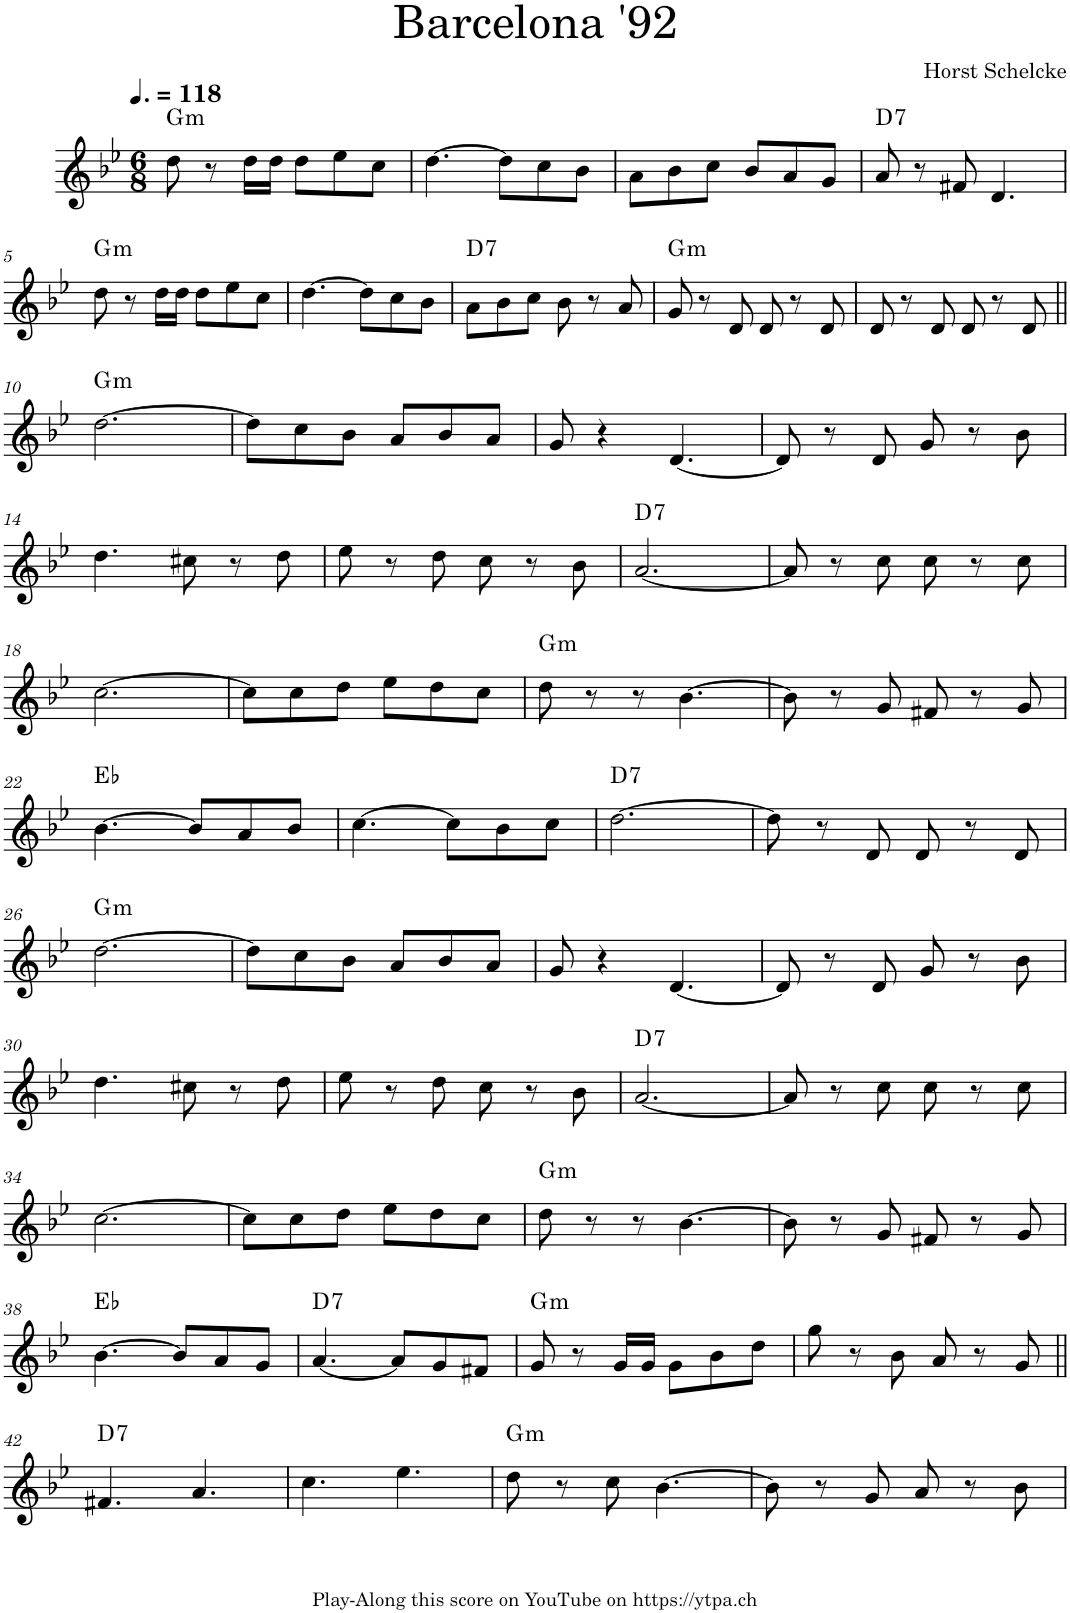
**kern	**harte
*part1	*part1
*staff1	*
*I"Piano	*
*I'Pno.	*
*clefG2	*
*k[b-e-]	*
*M6/8	*
*MM177	*
=1	=1
!	!LO:H:kt=m
8dd\	G:min
8r	.
16dd\LL	.
16dd\JJ	.
8dd\L	.
8ee-\	.
8cc\J	.
=2	=2
[4.dd\	.
8dd\L]	.
8cc\	.
8b-\J	.
=3	=3
8a\L	.
8b-\	.
8cc\J	.
8b-/L	.
8a/	.
8g/J	.
=4	=4
!	!LO:H:kt=7
8a/	D:7
8r	.
8f#X/	.
4.d/	.
!!LO:LB:g=z
=5	=5
!	!LO:H:kt=m
8dd\	G:min
8r	.
16dd\LL	.
16dd\JJ	.
8dd\L	.
8ee-\	.
8cc\J	.
=6	=6
[4.dd\	.
8dd\L]	.
8cc\	.
8b-\J	.
=7	=7
!	!LO:H:kt=7
8a\L	D:7
8b-\	.
8cc\J	.
8b-\	.
8r	.
8a/	.
=8	=8
!	!LO:H:kt=m
8g/	G:min
8r	.
8d/	.
8d/	.
8r	.
8d/	.
=9	=9
8d/	.
8r	.
8d/	.
8d/	.
8r	.
8d/	.
!!LO:LB:g=z
=10||	=10||
!	!LO:H:kt=m
[2.dd\	G:min
=11	=11
8dd\L]	.
8cc\	.
8b-\J	.
8a/L	.
8b-/	.
8a/J	.
=12	=12
8g/	.
4r	.
[4.d/	.
=13	=13
8d/]	.
8r	.
8d/	.
8g/	.
8r	.
8b-\	.
!!LO:LB:g=z
=14	=14
4.dd\	.
8cc#X\	.
8r	.
8dd\	.
=15	=15
8ee-\	.
8r	.
8dd\	.
8cc\	.
8r	.
8b-\	.
=16	=16
!	!LO:H:kt=7
[2.a/	D:7
=17	=17
8a/]	.
8r	.
8cc\	.
8cc\	.
8r	.
8cc\	.
!!LO:LB:g=z
=18	=18
[2.cc\	.
=19	=19
8cc\L]	.
8cc\	.
8dd\J	.
8ee-\L	.
8dd\	.
8cc\J	.
=20	=20
!	!LO:H:kt=m
8dd\	G:min
8r	.
8r	.
[4.b-\	.
=21	=21
8b-\]	.
8r	.
8g/	.
8f#X/	.
8r	.
8g/	.
!!LO:LB:g=z
=22	=22
[4.b-\	Eb:maj
8b-/L]	.
8a/	.
8b-/J	.
=23	=23
[4.cc\	.
8cc\L]	.
8b-\	.
8cc\J	.
=24	=24
!	!LO:H:kt=7
[2.dd\	D:7
=25	=25
8dd\]	.
8r	.
8d/	.
8d/	.
8r	.
8d/	.
!!LO:LB:g=z
=26	=26
!	!LO:H:kt=m
[2.dd\	G:min
=27	=27
8dd\L]	.
8cc\	.
8b-\J	.
8a/L	.
8b-/	.
8a/J	.
=28	=28
8g/	.
4r	.
[4.d/	.
=29	=29
8d/]	.
8r	.
8d/	.
8g/	.
8r	.
8b-\	.
!!LO:LB:g=z
=30	=30
4.dd\	.
8cc#X\	.
8r	.
8dd\	.
=31	=31
8ee-\	.
8r	.
8dd\	.
8cc\	.
8r	.
8b-\	.
=32	=32
!	!LO:H:kt=7
[2.a/	D:7
=33	=33
8a/]	.
8r	.
8cc\	.
8cc\	.
8r	.
8cc\	.
!!LO:LB:g=z
=34	=34
[2.cc\	.
=35	=35
8cc\L]	.
8cc\	.
8dd\J	.
8ee-\L	.
8dd\	.
8cc\J	.
=36	=36
!	!LO:H:kt=m
8dd\	G:min
8r	.
8r	.
[4.b-\	.
=37	=37
8b-\]	.
8r	.
8g/	.
8f#X/	.
8r	.
8g/	.
!!LO:LB:g=z
=38	=38
[4.b-\	Eb:maj
8b-/L]	.
8a/	.
8g/J	.
=39	=39
!	!LO:H:kt=7
[4.a/	D:7
8a/L]	.
8g/	.
8f#X/J	.
=40	=40
!	!LO:H:kt=m
8g/	G:min
8r	.
16g/LL	.
16g/JJ	.
8g\L	.
8b-\	.
8dd\J	.
=41	=41
8gg\	.
8r	.
8b-\	.
8a/	.
8r	.
8g/	.
!!LO:LB:g=z
=42||	=42||
!	!LO:H:kt=7
4.f#X/	D:7
4.a/	.
=43	=43
4.cc\	.
4.ee-\	.
=44	=44
!	!LO:H:kt=m
8dd\	G:min
8r	.
8cc\	.
[4.b-\	.
=45	=45
8b-\]	.
8r	.
8g/	.
8a/	.
8r	.
8b-\	.
=	=
*-	*-
